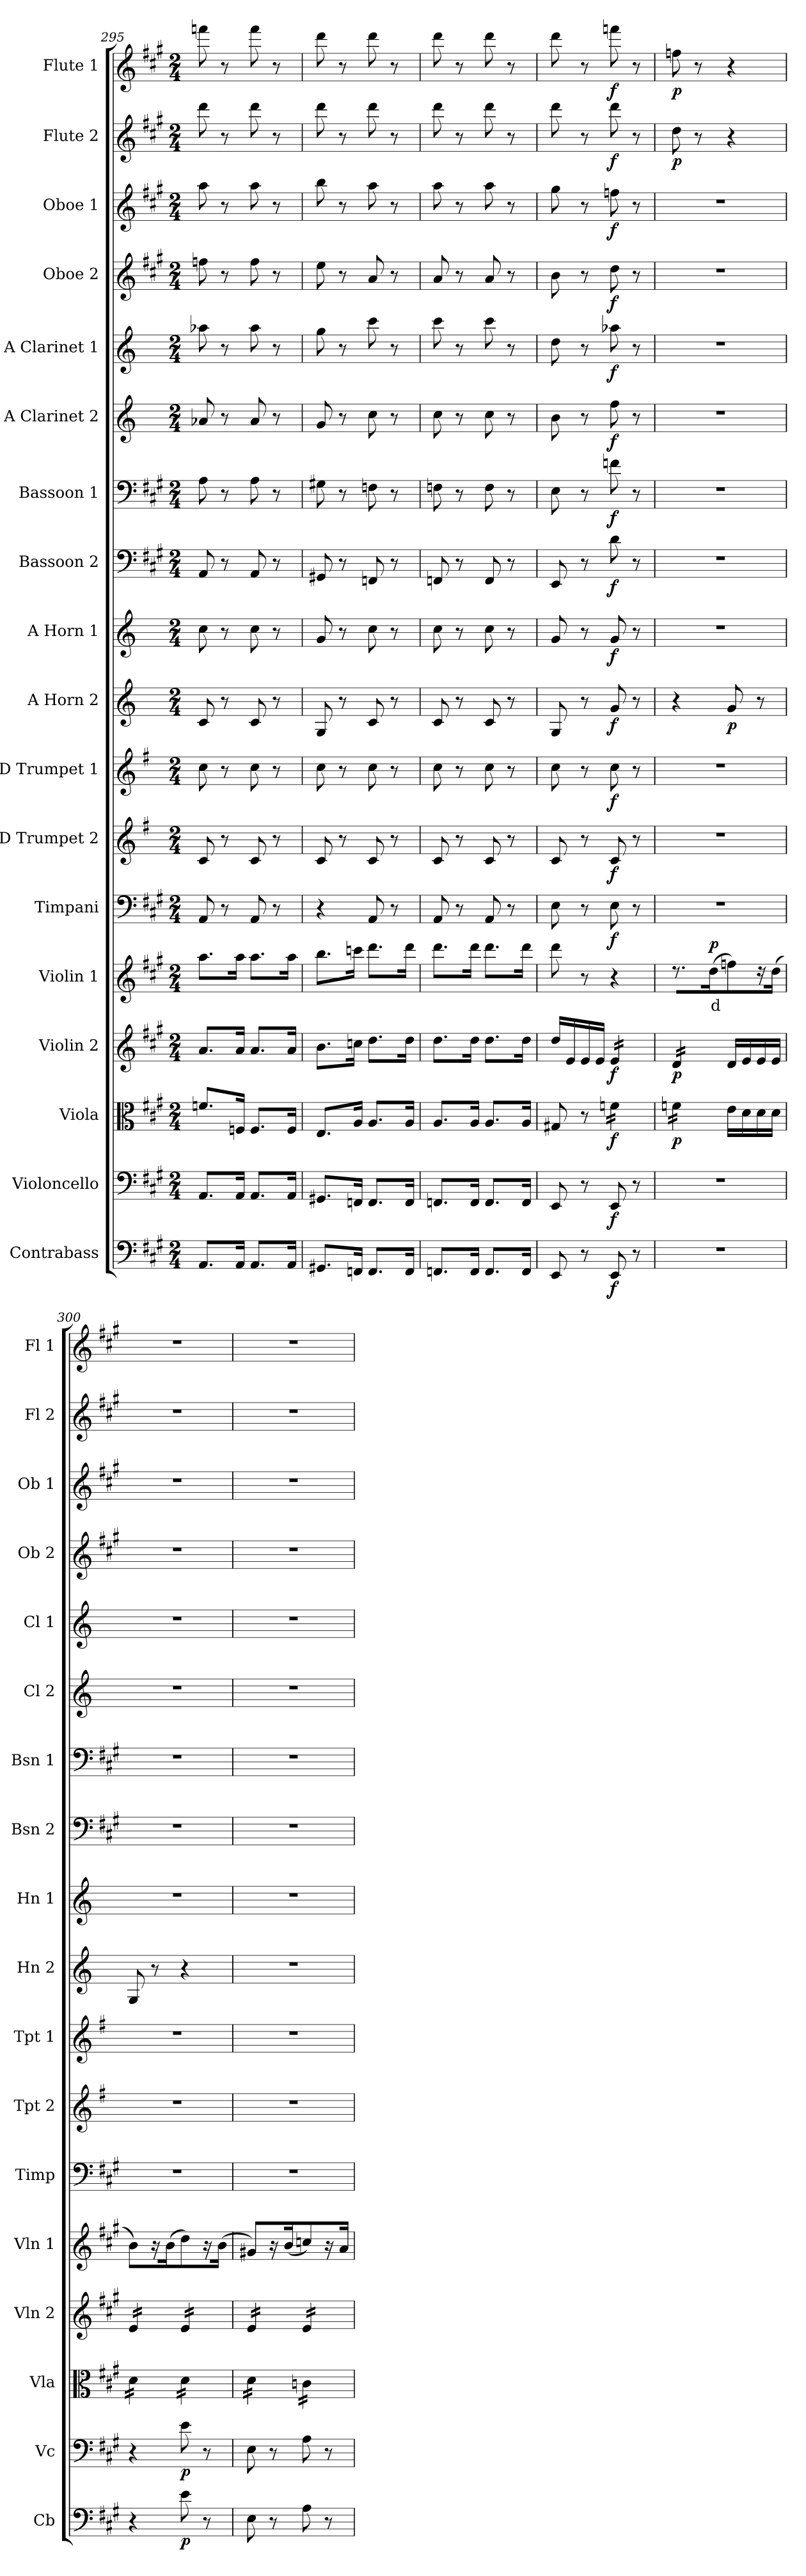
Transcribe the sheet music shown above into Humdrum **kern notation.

**kern	**dynam	**kern	**dynam	**kern	**dynam	**kern	**dynam	**kern	**text	**dynam	**kern	**dynam	**kern	**dynam	**kern	**dynam	**kern	**dynam	**kern	**dynam	**kern	**dynam	**kern	**dynam	**kern	**dynam	**kern	**dynam	**kern	**dynam	**kern	**dynam	**kern	**dynam	**kern	**dynam
*part18	*part18	*part17	*part17	*part16	*part16	*part15	*part15	*part14	*part14	*part14	*part13	*part13	*part12	*part12	*part11	*part11	*part10	*part10	*part9	*part9	*part8	*part8	*part7	*part7	*part6	*part6	*part5	*part5	*part4	*part4	*part3	*part3	*part2	*part2	*part1	*part1
*staff18	*staff18	*staff17	*staff17	*staff16	*staff16	*staff15	*staff15	*staff14	*staff14	*staff14	*staff13	*staff13	*staff12	*staff12	*staff11	*staff11	*staff10	*staff10	*staff9	*staff9	*staff8	*staff8	*staff7	*staff7	*staff6	*staff6	*staff5	*staff5	*staff4	*staff4	*staff3	*staff3	*staff2	*staff2	*staff1	*staff1
*I"Contrabass	*	*I"Violoncello	*	*I"Viola	*	*I"Violin 2	*	*I"Violin 1	*	*	*I"Timpani	*	*I"D Trumpet 2	*	*I"D Trumpet 1	*	*I"A Horn 2	*	*I"A Horn 1	*	*I"Bassoon 2	*	*I"Bassoon 1	*	*I"A Clarinet 2	*	*I"A Clarinet 1	*	*I"Oboe 2	*	*I"Oboe 1	*	*I"Flute 2	*	*I"Flute 1	*
*I'Cb	*	*I'Vc	*	*I'Vla	*	*I'Vln 2	*	*I'Vln 1	*	*	*I'Timp	*	*I'Tpt 2	*	*I'Tpt 1	*	*I'Hn 2	*	*I'Hn 1	*	*I'Bsn 2	*	*I'Bsn 1	*	*I'Cl 2	*	*I'Cl 1	*	*I'Ob 2	*	*I'Ob 1	*	*I'Fl 2	*	*I'Fl 1	*
*clefF4	*	*clefF4	*	*clefC3	*	*clefG2	*	*clefG2	*	*	*clefF4	*	*clefG2	*	*clefG2	*	*clefG2	*	*clefG2	*	*clefF4	*	*clefF4	*	*clefG2	*	*clefG2	*	*clefG2	*	*clefG2	*	*clefG2	*	*clefG2	*
*ITrd7c12	*	*	*	*	*	*	*	*	*	*	*	*	*ITrd-1c-2	*	*ITrd-1c-2	*	*ITrd2c3	*	*ITrd2c3	*	*	*	*	*	*ITrd2c3	*	*ITrd2c3	*	*	*	*	*	*	*	*	*
*k[f#c#g#]	*	*k[f#c#g#]	*	*k[f#c#g#]	*	*k[f#c#g#]	*	*k[f#c#g#]	*	*	*k[f#c#g#]	*	*k[f#c#g#]	*	*k[f#c#g#]	*	*k[f#c#g#]	*	*k[f#c#g#]	*	*k[f#c#g#]	*	*k[f#c#g#]	*	*k[f#c#g#]	*	*k[f#c#g#]	*	*k[f#c#g#]	*	*k[f#c#g#]	*	*k[f#c#g#]	*	*k[f#c#g#]	*
*M2/4	*	*M2/4	*	*M2/4	*	*M2/4	*	*M2/4	*	*	*M2/4	*	*M2/4	*	*M2/4	*	*M2/4	*	*M2/4	*	*M2/4	*	*M2/4	*	*M2/4	*	*M2/4	*	*M2/4	*	*M2/4	*	*M2/4	*	*M2/4	*
=295	=295	=295	=295	=295	=295	=295	=295	=295	=295	=295	=295	=295	=295	=295	=295	=295	=295	=295	=295	=295	=295	=295	=295	=295	=295	=295	=295	=295	=295	=295	=295	=295	=295	=295	=295	=295
8.AAA/L	.	8.AA/L	.	8.fn/L	.	8.a/L	.	8.aa\L	.	.	8AA/	.	8d/	.	8dd\	.	8A/	.	8a\	.	8AA/	.	8A\	.	8fn/	.	8ffn\	.	8ffn\	.	8aa\	.	8ddd\	.	8fffn\	.
.	.	.	.	.	.	.	.	.	.	.	8r	.	8r	.	8r	.	8r	.	8r	.	8r	.	8r	.	8r	.	8r	.	8r	.	8r	.	8r	.	8r	.
16AAA/Jk	.	16AA/Jk	.	16Fn/Jk	.	16a/Jk	.	16aa\Jk	.	.	.	.	.	.	.	.	.	.	.	.	.	.	.	.	.	.	.	.	.	.	.	.	.	.	.	.
8.AAA/L	.	8.AA/L	.	8.F/L	.	8.a/L	.	8.aa\L	.	.	8AA/	.	8d/	.	8dd\	.	8A/	.	8a\	.	8AA/	.	8A\	.	8f/	.	8ff\	.	8ff\	.	8aa\	.	8ddd\	.	8fff\	.
.	.	.	.	.	.	.	.	.	.	.	8r	.	8r	.	8r	.	8r	.	8r	.	8r	.	8r	.	8r	.	8r	.	8r	.	8r	.	8r	.	8r	.
16AAA/Jk	.	16AA/Jk	.	16F/Jk	.	16a/Jk	.	16aa\Jk	.	.	.	.	.	.	.	.	.	.	.	.	.	.	.	.	.	.	.	.	.	.	.	.	.	.	.	.
=296	=296	=296	=296	=296	=296	=296	=296	=296	=296	=296	=296	=296	=296	=296	=296	=296	=296	=296	=296	=296	=296	=296	=296	=296	=296	=296	=296	=296	=296	=296	=296	=296	=296	=296	=296	=296
8.GGG#X/L	.	8.GG#X/L	.	8.E/L	.	8.b\L	.	8.bb\L	.	.	4r	.	8d/	.	8dd\	.	8E/	.	8e/	.	8GG#X/	.	8G#X\	.	8e/	.	8ee\	.	8ee\	.	8bb\	.	8ddd\	.	8ddd\	.
.	.	.	.	.	.	.	.	.	.	.	.	.	8r	.	8r	.	8r	.	8r	.	8r	.	8r	.	8r	.	8r	.	8r	.	8r	.	8r	.	8r	.
16FFFn/Jk	.	16FFn/Jk	.	16A/Jk	.	16ccn\Jk	.	16cccn\Jk	.	.	.	.	.	.	.	.	.	.	.	.	.	.	.	.	.	.	.	.	.	.	.	.	.	.	.	.
8.FFF/L	.	8.FF/L	.	8.A/L	.	8.dd\L	.	8.ddd\L	.	.	8AA/	.	8d/	.	8dd\	.	8A/	.	8a\	.	8FFn/	.	8Fn\	.	8a\	.	8aa\	.	8a/	.	8aa\	.	8ddd\	.	8ddd\	.
.	.	.	.	.	.	.	.	.	.	.	8r	.	8r	.	8r	.	8r	.	8r	.	8r	.	8r	.	8r	.	8r	.	8r	.	8r	.	8r	.	8r	.
16FFF/Jk	.	16FF/Jk	.	16A/Jk	.	16dd\Jk	.	16ddd\Jk	.	.	.	.	.	.	.	.	.	.	.	.	.	.	.	.	.	.	.	.	.	.	.	.	.	.	.	.
=297	=297	=297	=297	=297	=297	=297	=297	=297	=297	=297	=297	=297	=297	=297	=297	=297	=297	=297	=297	=297	=297	=297	=297	=297	=297	=297	=297	=297	=297	=297	=297	=297	=297	=297	=297	=297
8.FFFn/L	.	8.FFn/L	.	8.A/L	.	8.dd\L	.	8.ddd\L	.	.	8AA/	.	8d/	.	8dd\	.	8A/	.	8a\	.	8FFn/	.	8Fn\	.	8a\	.	8aa\	.	8a/	.	8aa\	.	8ddd\	.	8ddd\	.
.	.	.	.	.	.	.	.	.	.	.	8r	.	8r	.	8r	.	8r	.	8r	.	8r	.	8r	.	8r	.	8r	.	8r	.	8r	.	8r	.	8r	.
16FFF/Jk	.	16FF/Jk	.	16A/Jk	.	16dd\Jk	.	16ddd\Jk	.	.	.	.	.	.	.	.	.	.	.	.	.	.	.	.	.	.	.	.	.	.	.	.	.	.	.	.
8.FFF/L	.	8.FF/L	.	8.A/L	.	8.dd\L	.	8.ddd\L	.	.	8AA/	.	8d/	.	8dd\	.	8A/	.	8a\	.	8FF/	.	8F\	.	8a\	.	8aa\	.	8a/	.	8aa\	.	8ddd\	.	8ddd\	.
.	.	.	.	.	.	.	.	.	.	.	8r	.	8r	.	8r	.	8r	.	8r	.	8r	.	8r	.	8r	.	8r	.	8r	.	8r	.	8r	.	8r	.
16FFF/Jk	.	16FF/Jk	.	16A/Jk	.	16dd\Jk	.	16ddd\Jk	.	.	.	.	.	.	.	.	.	.	.	.	.	.	.	.	.	.	.	.	.	.	.	.	.	.	.	.
=298	=298	=298	=298	=298	=298	=298	=298	=298	=298	=298	=298	=298	=298	=298	=298	=298	=298	=298	=298	=298	=298	=298	=298	=298	=298	=298	=298	=298	=298	=298	=298	=298	=298	=298	=298	=298
8EEE/	.	8EE/	.	8G#X/	.	16dd/LL	.	8ddd\	.	.	8E\	.	8d/	.	8dd\	.	8E/	.	8e/	.	8EE/	.	8E\	.	8g#\	.	8b\	.	8b\	.	8gg#\	.	8ddd\	.	8ddd\	.
.	.	.	.	.	.	16e/	.	.	.	.	.	.	.	.	.	.	.	.	.	.	.	.	.	.	.	.	.	.	.	.	.	.	.	.	.	.
8r	.	8r	.	8r	.	16e/	.	8r	.	.	8r	.	8r	.	8r	.	8r	.	8r	.	8r	.	8r	.	8r	.	8r	.	8r	.	8r	.	8r	.	8r	.
.	.	.	.	.	.	16e/JJ	.	.	.	.	.	.	.	.	.	.	.	.	.	.	.	.	.	.	.	.	.	.	.	.	.	.	.	.	.	.
!	!LO:DY:b	!	!LO:DY:b	!	!LO:DY:b	!	!LO:DY:b	!	!	!	!	!LO:DY:b	!	!LO:DY:b	!	!LO:DY:b	!	!LO:DY:b	!	!LO:DY:b	!	!LO:DY:b	!	!LO:DY:b	!	!LO:DY:b	!	!LO:DY:b	!	!LO:DY:b	!	!LO:DY:b	!	!LO:DY:b	!	!LO:DY:b
*	*	*	*	*tremolo	*	*	*	*	*	*	*	*	*	*	*	*	*	*	*	*	*	*	*	*	*	*	*	*	*	*	*	*	*	*	*	*
*	*	*	*	*	*	*tremolo	*	*	*	*	*	*	*	*	*	*	*	*	*	*	*	*	*	*	*	*	*	*	*	*	*	*	*	*	*	*
8EEE/	f	8EE/	f	16fn\LL	f	16e/LL	f	4r	.	.	8E\	f	8d/	f	8dd\	f	8e/	f	8e/	f	8d\	f	8fn\	f	8dd\	f	8ffn\	f	8dd\	f	8ffn\	f	8ddd\	f	8fffn\	f
.	.	.	.	16fn\	.	16e/	.	.	.	.	.	.	.	.	.	.	.	.	.	.	.	.	.	.	.	.	.	.	.	.	.	.	.	.	.	.
8r	.	8r	.	16fn\	.	16e/	.	.	.	.	8r	.	8r	.	8r	.	8r	.	8r	.	8r	.	8r	.	8r	.	8r	.	8r	.	8r	.	8r	.	8r	.
.	.	.	.	16fn\JJ	.	16e/JJ	.	.	.	.	.	.	.	.	.	.	.	.	.	.	.	.	.	.	.	.	.	.	.	.	.	.	.	.	.	.
=299	=299	=299	=299	=299	=299	=299	=299	=299	=299	=299	=299	=299	=299	=299	=299	=299	=299	=299	=299	=299	=299	=299	=299	=299	=299	=299	=299	=299	=299	=299	=299	=299	=299	=299	=299	=299
!	!	!	!	!	!LO:DY:b	!	!LO:DY:b	!	!	!	!	!	!	!	!	!	!	!	!	!	!	!	!	!	!	!	!	!	!	!	!	!	!	!LO:DY:b	!	!LO:DY:b
2r	.	2r	.	16fn\LL	p	16d/LL	p	8.r	.	.	2r	.	2r	.	2r	.	4r	.	2r	.	2r	.	2r	.	2r	.	2r	.	2r	.	2r	.	8dd\	p	8ffn\	p
.	.	.	.	16fn\	.	16d/	.	.	.	.	.	.	.	.	.	.	.	.	.	.	.	.	.	.	.	.	.	.	.	.	.	.	.	.	.	.
.	.	.	.	16fn\	.	16d/	.	.	.	.	.	.	.	.	.	.	.	.	.	.	.	.	.	.	.	.	.	.	.	.	.	.	8r	.	8r	.
!	!	!	!	!	!	!	!	!	!LO:LY:b:color=#FF0000	!LO:DY:b	!	!	!	!	!	!	!	!	!	!	!	!	!	!	!	!	!	!	!	!	!	!	!	!	!	!
.	.	.	.	16fn\JJ	.	16d/JJ	.	(16dd\	d	p	.	.	.	.	.	.	.	.	.	.	.	.	.	.	.	.	.	.	.	.	.	.	.	.	.	.
*	*	*	*	*	*	*Xtremolo	*	*	*	*	*	*	*	*	*	*	*	*	*	*	*	*	*	*	*	*	*	*	*	*	*	*	*	*	*	*
*	*	*	*	*Xtremolo	*	*	*	*	*	*	*	*	*	*	*	*	*	*	*	*	*	*	*	*	*	*	*	*	*	*	*	*	*	*	*	*
!	!	!	!	!	!	!	!	!	!	!	!	!	!	!	!	!	!	!LO:DY:b	!	!	!	!	!	!	!	!	!	!	!	!	!	!	!	!	!	!
.	.	.	.	16e\LL	.	16d/LL	.	8ffn\L)	.	.	.	.	.	.	.	.	8e/	p	.	.	.	.	.	.	.	.	.	.	.	.	.	.	4r	.	4r	.
.	.	.	.	16d\	.	16e/	.	.	.	.	.	.	.	.	.	.	.	.	.	.	.	.	.	.	.	.	.	.	.	.	.	.	.	.	.	.
.	.	.	.	16d\	.	16e/	.	16r	.	.	.	.	.	.	.	.	8r	.	.	.	.	.	.	.	.	.	.	.	.	.	.	.	.	.	.	.
.	.	.	.	16d\JJ	.	16e/JJ	.	(16dd\JJ	.	.	.	.	.	.	.	.	.	.	.	.	.	.	.	.	.	.	.	.	.	.	.	.	.	.	.	.
=300	=300	=300	=300	=300	=300	=300	=300	=300	=300	=300	=300	=300	=300	=300	=300	=300	=300	=300	=300	=300	=300	=300	=300	=300	=300	=300	=300	=300	=300	=300	=300	=300	=300	=300	=300	=300
*	*	*	*	*tremolo	*	*	*	*	*	*	*	*	*	*	*	*	*	*	*	*	*	*	*	*	*	*	*	*	*	*	*	*	*	*	*	*
*	*	*	*	*	*	*tremolo	*	*	*	*	*	*	*	*	*	*	*	*	*	*	*	*	*	*	*	*	*	*	*	*	*	*	*	*	*	*
4r	.	4r	.	16d\LL	.	16e/LL	.	8b\L)	.	.	2r	.	2r	.	2r	.	8E/	.	2r	.	2r	.	2r	.	2r	.	2r	.	2r	.	2r	.	2r	.	2r	.
.	.	.	.	16d\	.	16e/	.	.	.	.	.	.	.	.	.	.	.	.	.	.	.	.	.	.	.	.	.	.	.	.	.	.	.	.	.	.
.	.	.	.	16d\	.	16e/	.	16r	.	.	.	.	.	.	.	.	8r	.	.	.	.	.	.	.	.	.	.	.	.	.	.	.	.	.	.	.
.	.	.	.	16d\JJ	.	16e/JJ	.	(16b\JJ	.	.	.	.	.	.	.	.	.	.	.	.	.	.	.	.	.	.	.	.	.	.	.	.	.	.	.	.
!	!LO:DY:b	!	!LO:DY:b	!	!	!	!	!	!	!	!	!	!	!	!	!	!	!	!	!	!	!	!	!	!	!	!	!	!	!	!	!	!	!	!	!
8E\	p	8e\	p	16d\LL	.	16e/LL	.	8dd\L)	.	.	.	.	.	.	.	.	4r	.	.	.	.	.	.	.	.	.	.	.	.	.	.	.	.	.	.	.
.	.	.	.	16d\	.	16e/	.	.	.	.	.	.	.	.	.	.	.	.	.	.	.	.	.	.	.	.	.	.	.	.	.	.	.	.	.	.
8r	.	8r	.	16d\	.	16e/	.	16r	.	.	.	.	.	.	.	.	.	.	.	.	.	.	.	.	.	.	.	.	.	.	.	.	.	.	.	.
.	.	.	.	16d\JJ	.	16e/JJ	.	(16b\JJ	.	.	.	.	.	.	.	.	.	.	.	.	.	.	.	.	.	.	.	.	.	.	.	.	.	.	.	.
!!LO:PB:g=z
=301	=301	=301	=301	=301	=301	=301	=301	=301	=301	=301	=301	=301	=301	=301	=301	=301	=301	=301	=301	=301	=301	=301	=301	=301	=301	=301	=301	=301	=301	=301	=301	=301	=301	=301	=301	=301
8EE\	.	8E\	.	16d\LL	.	16e/LL	.	8g#X/L)	.	.	2r	.	2r	.	2r	.	2r	.	2r	.	2r	.	2r	.	2r	.	2r	.	2r	.	2r	.	2r	.	2r	.
.	.	.	.	16d\	.	16e/	.	.	.	.	.	.	.	.	.	.	.	.	.	.	.	.	.	.	.	.	.	.	.	.	.	.	.	.	.	.
8r	.	8r	.	16d\	.	16e/	.	16r	.	.	.	.	.	.	.	.	.	.	.	.	.	.	.	.	.	.	.	.	.	.	.	.	.	.	.	.
.	.	.	.	16d\JJ	.	16e/JJ	.	(16b/JJ	.	.	.	.	.	.	.	.	.	.	.	.	.	.	.	.	.	.	.	.	.	.	.	.	.	.	.	.
8AA\	.	8A\	.	16cn\LL	.	16e/LL	.	8ccn\L)	.	.	.	.	.	.	.	.	.	.	.	.	.	.	.	.	.	.	.	.	.	.	.	.	.	.	.	.
.	.	.	.	16cn\	.	16e/	.	.	.	.	.	.	.	.	.	.	.	.	.	.	.	.	.	.	.	.	.	.	.	.	.	.	.	.	.	.
8r	.	8r	.	16cn\	.	16e/	.	16r	.	.	.	.	.	.	.	.	.	.	.	.	.	.	.	.	.	.	.	.	.	.	.	.	.	.	.	.
.	.	.	.	16cn\JJ	.	16e/JJ	.	16a\JJ	.	.	.	.	.	.	.	.	.	.	.	.	.	.	.	.	.	.	.	.	.	.	.	.	.	.	.	.
*	*	*	*	*	*	*Xtremolo	*	*	*	*	*	*	*	*	*	*	*	*	*	*	*	*	*	*	*	*	*	*	*	*	*	*	*	*	*	*
*	*	*	*	*Xtremolo	*	*	*	*	*	*	*	*	*	*	*	*	*	*	*	*	*	*	*	*	*	*	*	*	*	*	*	*	*	*	*	*
=	=	=	=	=	=	=	=	=	=	=	=	=	=	=	=	=	=	=	=	=	=	=	=	=	=	=	=	=	=	=	=	=	=	=	=	=
*-	*-	*-	*-	*-	*-	*-	*-	*-	*-	*-	*-	*-	*-	*-	*-	*-	*-	*-	*-	*-	*-	*-	*-	*-	*-	*-	*-	*-	*-	*-	*-	*-	*-	*-	*-	*-
